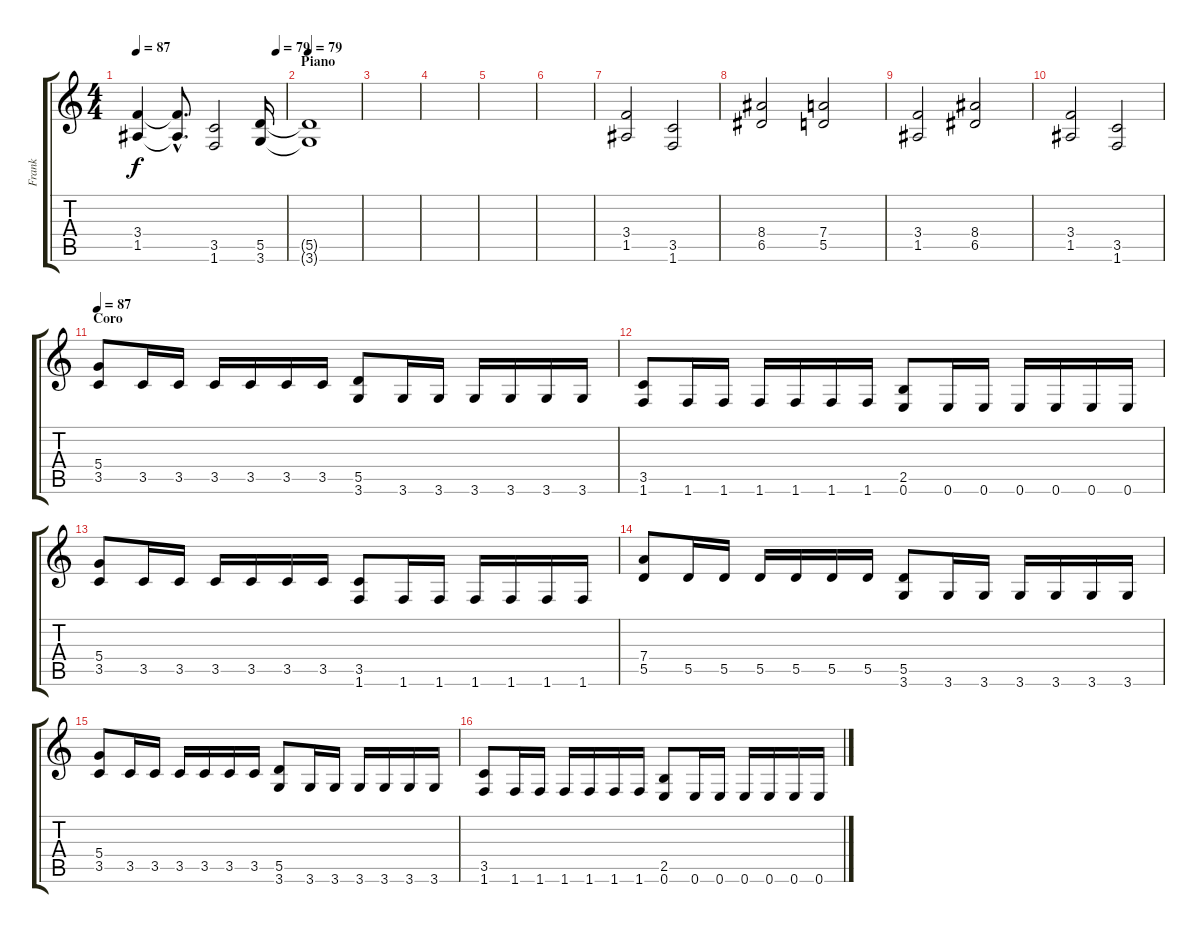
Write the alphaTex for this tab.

\track ("Frank" "Frank") {instrument distortionguitar}
\staff {score tabs}
\tuning (E4 B3 G3 D3 A2 E2) {hide}
\ts (4 4)
\tempo 87
\tempo (79 0.9375)
\clef g2
\ks c
(3.4{t} 1.5{t}).4{dy f} (3.4{hac t} 1.5{hac t}).8{d} (3.5 1.6).2 (5.5 3.6).16{volume 0} |
\section ("" "Piano")
\tempo 79
(5.5{t} 3.6{t}).1 |
|
|
|
|
(3.4 1.5).2{volume 9} (3.5 1.6).2 |
(8.4 6.5).2 (7.4 5.5).2 |
(3.4 1.5).2 (8.4 6.5).2 |
(3.4 1.5).2 (3.5 1.6).2 |
\section ("" "Coro")
\tempo 87
(5.4 3.5).8{volume 12} 3.5.16 3.5.16 3.5.16 3.5.16 3.5.16 3.5.16 (5.5 3.6).8 3.6.16 3.6.16 3.6.16 3.6.16 3.6.16 3.6.16 |
(3.5 1.6).8 1.6.16 1.6.16 1.6.16 1.6.16 1.6.16 1.6.16 (2.5 0.6).8 0.6.16 0.6.16 0.6.16 0.6.16 0.6.16 0.6.16 |
(5.4 3.5).8 3.5.16 3.5.16 3.5.16 3.5.16 3.5.16 3.5.16 (3.5 1.6).8 1.6.16 1.6.16 1.6.16 1.6.16 1.6.16 1.6.16 |
(7.4 5.5).8 5.5.16 5.5.16 5.5.16 5.5.16 5.5.16 5.5.16 (5.5 3.6).8 3.6.16 3.6.16 3.6.16 3.6.16 3.6.16 3.6.16 |
(5.4 3.5).8 3.5.16 3.5.16 3.5.16 3.5.16 3.5.16 3.5.16 (5.5 3.6).8 3.6.16 3.6.16 3.6.16 3.6.16 3.6.16 3.6.16 |
(3.5 1.6).8 1.6.16 1.6.16 1.6.16 1.6.16 1.6.16 1.6.16 (2.5 0.6).8 0.6.16 0.6.16 0.6.16 0.6.16 0.6.16 0.6.16
